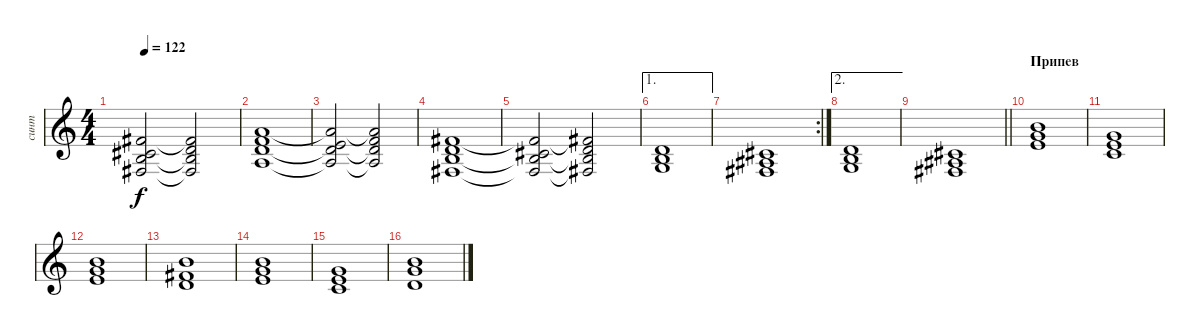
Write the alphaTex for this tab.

\track ("синт" "синт") {instrument choiraahs}
\staff {score}
\tuning (E4 B3 G3 D3 A2 E2) {hide}
\ts (4 4)
\tempo 122
\clef g2
\ks c
(2.1{t} 0.2{t} 6.3 4.4{t}).2{dy f} (2.1{t} 0.2{t} 7.3 4.4{t}).2 |
(1.1 3.2 2.3 19.4).1 |
(0.1 3.2{t} 2.3{t} 19.4{t}).2 (1.1 3.2{t} 2.3{t} 19.4{t}).2 |
(2.1 0.2 7.3 4.4).1 |
(2.1{t} 0.2{t} 6.3 4.4{t}).2 (2.1{t} 0.2{t} 7.3 4.4{t}).2 |
\ae 1
(0.2 0.3 12.4).1 |
\rc 2
(2.2 3.3 4.4).1 |
\ae 2
(0.2 0.3 12.4).1 |
\barLineRight lightlight
(2.2 3.3 4.4).1 |
\section ("" "Припев")
(0.1 8.2 16.3).1{volume 9 instrument stringensemble1} |
(0.1 1.2 12.3).1 |
(0.1 8.2 16.3).1 |
(2.1 3.2 16.3).1 |
(0.1 8.2 16.3).1 |
(0.1 1.2 12.3).1 |
(3.1 12.2 12.4).1
